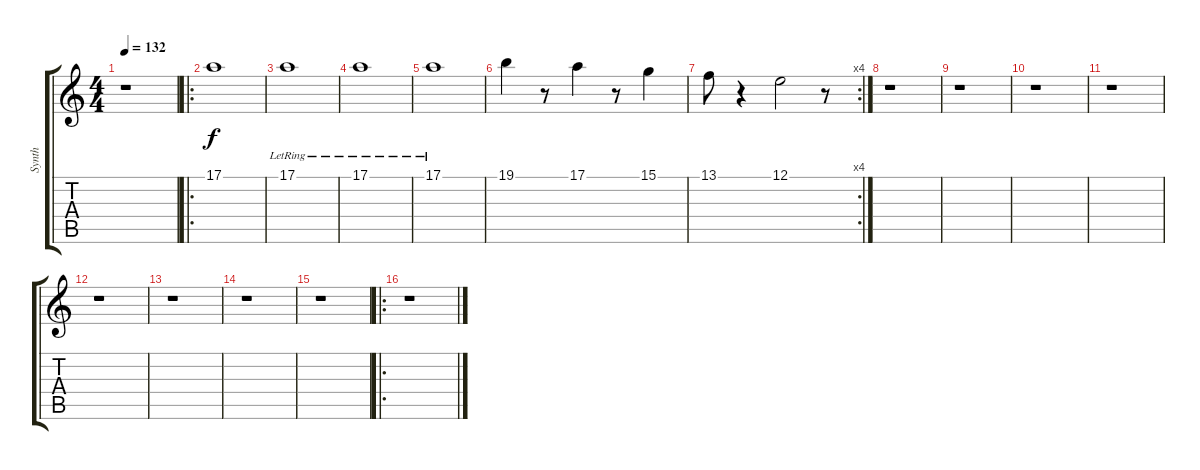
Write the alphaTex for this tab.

\track ("Synth" "Synth") {instrument synthbrass1}
\staff {score tabs}
\tuning (E4 B3 G3 D3 A2 E2) {hide}
\ts (4 4)
\tempo 132
\clef g2
\ks c
r.1{dy f instrument synthbrass1} |
\ro
17.1.1 |
17.1{lr}.1 |
17.1{lr}.1 |
17.1{lr}.1 |
19.1.4 r.8 17.1.4 r.8 15.1.4 |
\rc 4
13.1.8 r.4 12.1.2 r.8 |
r.1 |
r.1 |
r.1 |
r.1 |
r.1 |
r.1 |
r.1 |
r.1 |
\ro
r.1
